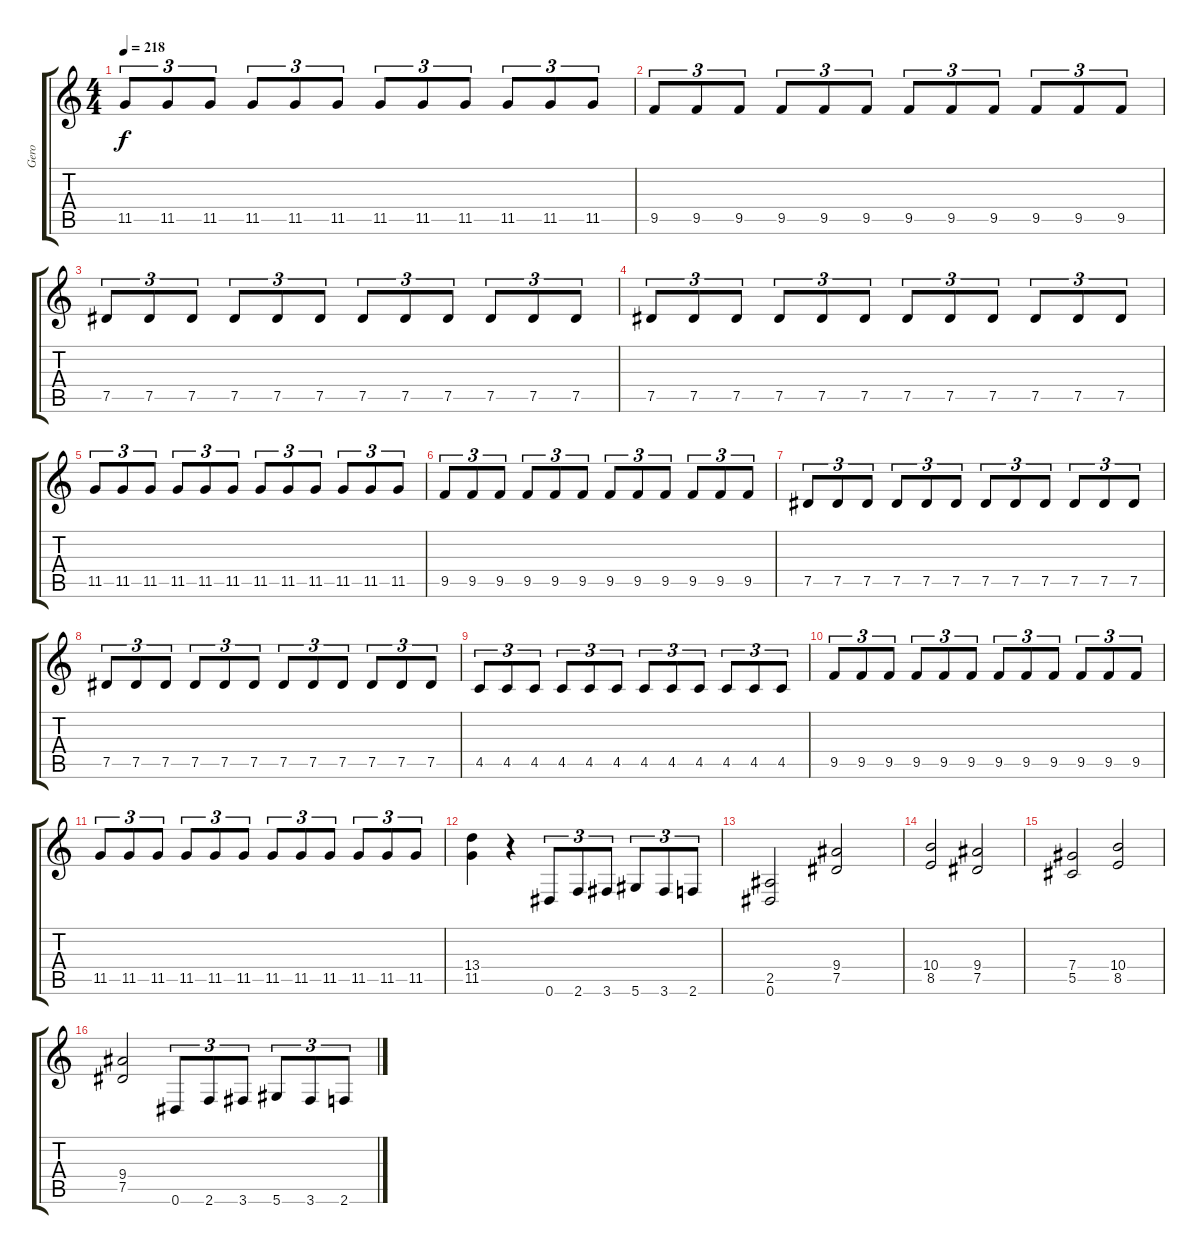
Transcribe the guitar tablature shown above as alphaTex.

\track ("Gero" "Gero") {instrument distortionguitar}
\staff {score tabs}
\tuning (Eb4 Bb3 Gb3 Db3 Ab2 Eb2) {hide}
\ts (4 4)
\tempo 218
\clef g2
\ks c
11.5.8{tu (3 2) dy f} 11.5.8{tu (3 2)} 11.5.8{tu (3 2)} 11.5.8{tu (3 2)} 11.5.8{tu (3 2)} 11.5.8{tu (3 2)} 11.5.8{tu (3 2)} 11.5.8{tu (3 2)} 11.5.8{tu (3 2)} 11.5.8{tu (3 2)} 11.5.8{tu (3 2)} 11.5.8{tu (3 2)} |
9.5.8{tu (3 2)} 9.5.8{tu (3 2)} 9.5.8{tu (3 2)} 9.5.8{tu (3 2)} 9.5.8{tu (3 2)} 9.5.8{tu (3 2)} 9.5.8{tu (3 2)} 9.5.8{tu (3 2)} 9.5.8{tu (3 2)} 9.5.8{tu (3 2)} 9.5.8{tu (3 2)} 9.5.8{tu (3 2)} |
7.5.8{tu (3 2)} 7.5.8{tu (3 2)} 7.5.8{tu (3 2)} 7.5.8{tu (3 2)} 7.5.8{tu (3 2)} 7.5.8{tu (3 2)} 7.5.8{tu (3 2)} 7.5.8{tu (3 2)} 7.5.8{tu (3 2)} 7.5.8{tu (3 2)} 7.5.8{tu (3 2)} 7.5.8{tu (3 2)} |
7.5.8{tu (3 2)} 7.5.8{tu (3 2)} 7.5.8{tu (3 2)} 7.5.8{tu (3 2)} 7.5.8{tu (3 2)} 7.5.8{tu (3 2)} 7.5.8{tu (3 2)} 7.5.8{tu (3 2)} 7.5.8{tu (3 2)} 7.5.8{tu (3 2)} 7.5.8{tu (3 2)} 7.5.8{tu (3 2)} |
11.5.8{tu (3 2)} 11.5.8{tu (3 2)} 11.5.8{tu (3 2)} 11.5.8{tu (3 2)} 11.5.8{tu (3 2)} 11.5.8{tu (3 2)} 11.5.8{tu (3 2)} 11.5.8{tu (3 2)} 11.5.8{tu (3 2)} 11.5.8{tu (3 2)} 11.5.8{tu (3 2)} 11.5.8{tu (3 2)} |
9.5.8{tu (3 2)} 9.5.8{tu (3 2)} 9.5.8{tu (3 2)} 9.5.8{tu (3 2)} 9.5.8{tu (3 2)} 9.5.8{tu (3 2)} 9.5.8{tu (3 2)} 9.5.8{tu (3 2)} 9.5.8{tu (3 2)} 9.5.8{tu (3 2)} 9.5.8{tu (3 2)} 9.5.8{tu (3 2)} |
7.5.8{tu (3 2)} 7.5.8{tu (3 2)} 7.5.8{tu (3 2)} 7.5.8{tu (3 2)} 7.5.8{tu (3 2)} 7.5.8{tu (3 2)} 7.5.8{tu (3 2)} 7.5.8{tu (3 2)} 7.5.8{tu (3 2)} 7.5.8{tu (3 2)} 7.5.8{tu (3 2)} 7.5.8{tu (3 2)} |
7.5.8{tu (3 2)} 7.5.8{tu (3 2)} 7.5.8{tu (3 2)} 7.5.8{tu (3 2)} 7.5.8{tu (3 2)} 7.5.8{tu (3 2)} 7.5.8{tu (3 2)} 7.5.8{tu (3 2)} 7.5.8{tu (3 2)} 7.5.8{tu (3 2)} 7.5.8{tu (3 2)} 7.5.8{tu (3 2)} |
4.5.8{tu (3 2)} 4.5.8{tu (3 2)} 4.5.8{tu (3 2)} 4.5.8{tu (3 2)} 4.5.8{tu (3 2)} 4.5.8{tu (3 2)} 4.5.8{tu (3 2)} 4.5.8{tu (3 2)} 4.5.8{tu (3 2)} 4.5.8{tu (3 2)} 4.5.8{tu (3 2)} 4.5.8{tu (3 2)} |
9.5.8{tu (3 2)} 9.5.8{tu (3 2)} 9.5.8{tu (3 2)} 9.5.8{tu (3 2)} 9.5.8{tu (3 2)} 9.5.8{tu (3 2)} 9.5.8{tu (3 2)} 9.5.8{tu (3 2)} 9.5.8{tu (3 2)} 9.5.8{tu (3 2)} 9.5.8{tu (3 2)} 9.5.8{tu (3 2)} |
11.5.8{tu (3 2)} 11.5.8{tu (3 2)} 11.5.8{tu (3 2)} 11.5.8{tu (3 2)} 11.5.8{tu (3 2)} 11.5.8{tu (3 2)} 11.5.8{tu (3 2)} 11.5.8{tu (3 2)} 11.5.8{tu (3 2)} 11.5.8{tu (3 2)} 11.5.8{tu (3 2)} 11.5.8{tu (3 2)} |
(13.4 11.5).4 r.4 0.6.8{tu (3 2)} 2.6.8{tu (3 2)} 3.6.8{tu (3 2)} 5.6.8{tu (3 2)} 3.6.8{tu (3 2)} 2.6.8{tu (3 2)} |
(2.5 0.6).2 (9.4 7.5).2 |
(10.4 8.5).2 (9.4 7.5).2 |
(7.4 5.5).2 (10.4 8.5).2 |
(9.4 7.5).2 0.6.8{tu (3 2)} 2.6.8{tu (3 2)} 3.6.8{tu (3 2)} 5.6.8{tu (3 2)} 3.6.8{tu (3 2)} 2.6.8{tu (3 2)}
